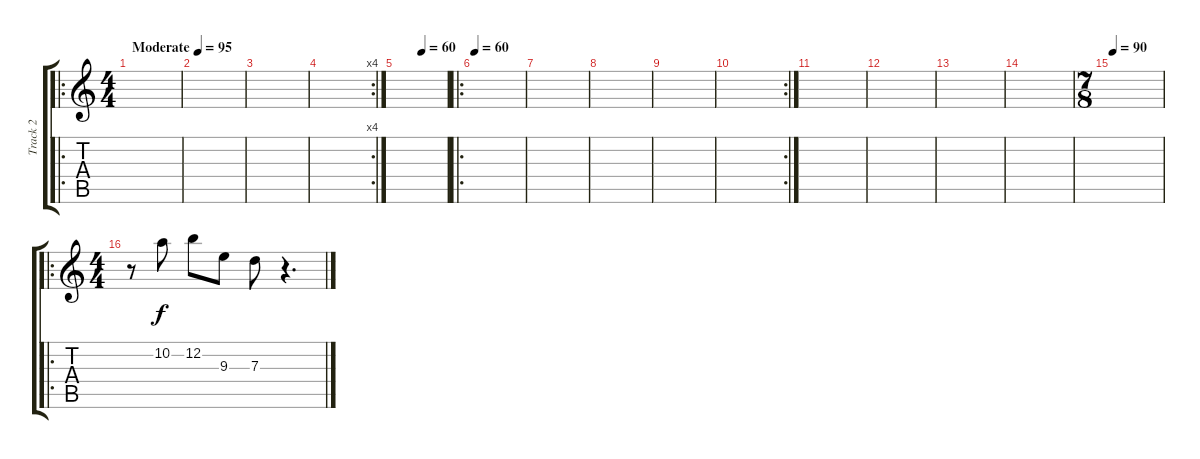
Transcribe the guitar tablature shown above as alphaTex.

\track ("Track 2" "Track 2") {instrument acousticguitarsteel}
\staff {score tabs}
\tuning (E4 B3 G3 D3 A2 E2) {hide}
\ro
\ts (4 4)
\tempo (95 "Moderate")
\clef g2
\ks c
|
|
|
\rc 4
|
\tempo (60 0.5)
|
\ro
\tempo 60
|
|
|
|
\rc 2
|
|
|
|
|
\ts (7 8)
\tempo 90
|
\ro
\ts (4 4)
r.8 10.2.8 12.2.8 9.3.8 7.3.8 r.4{d}
